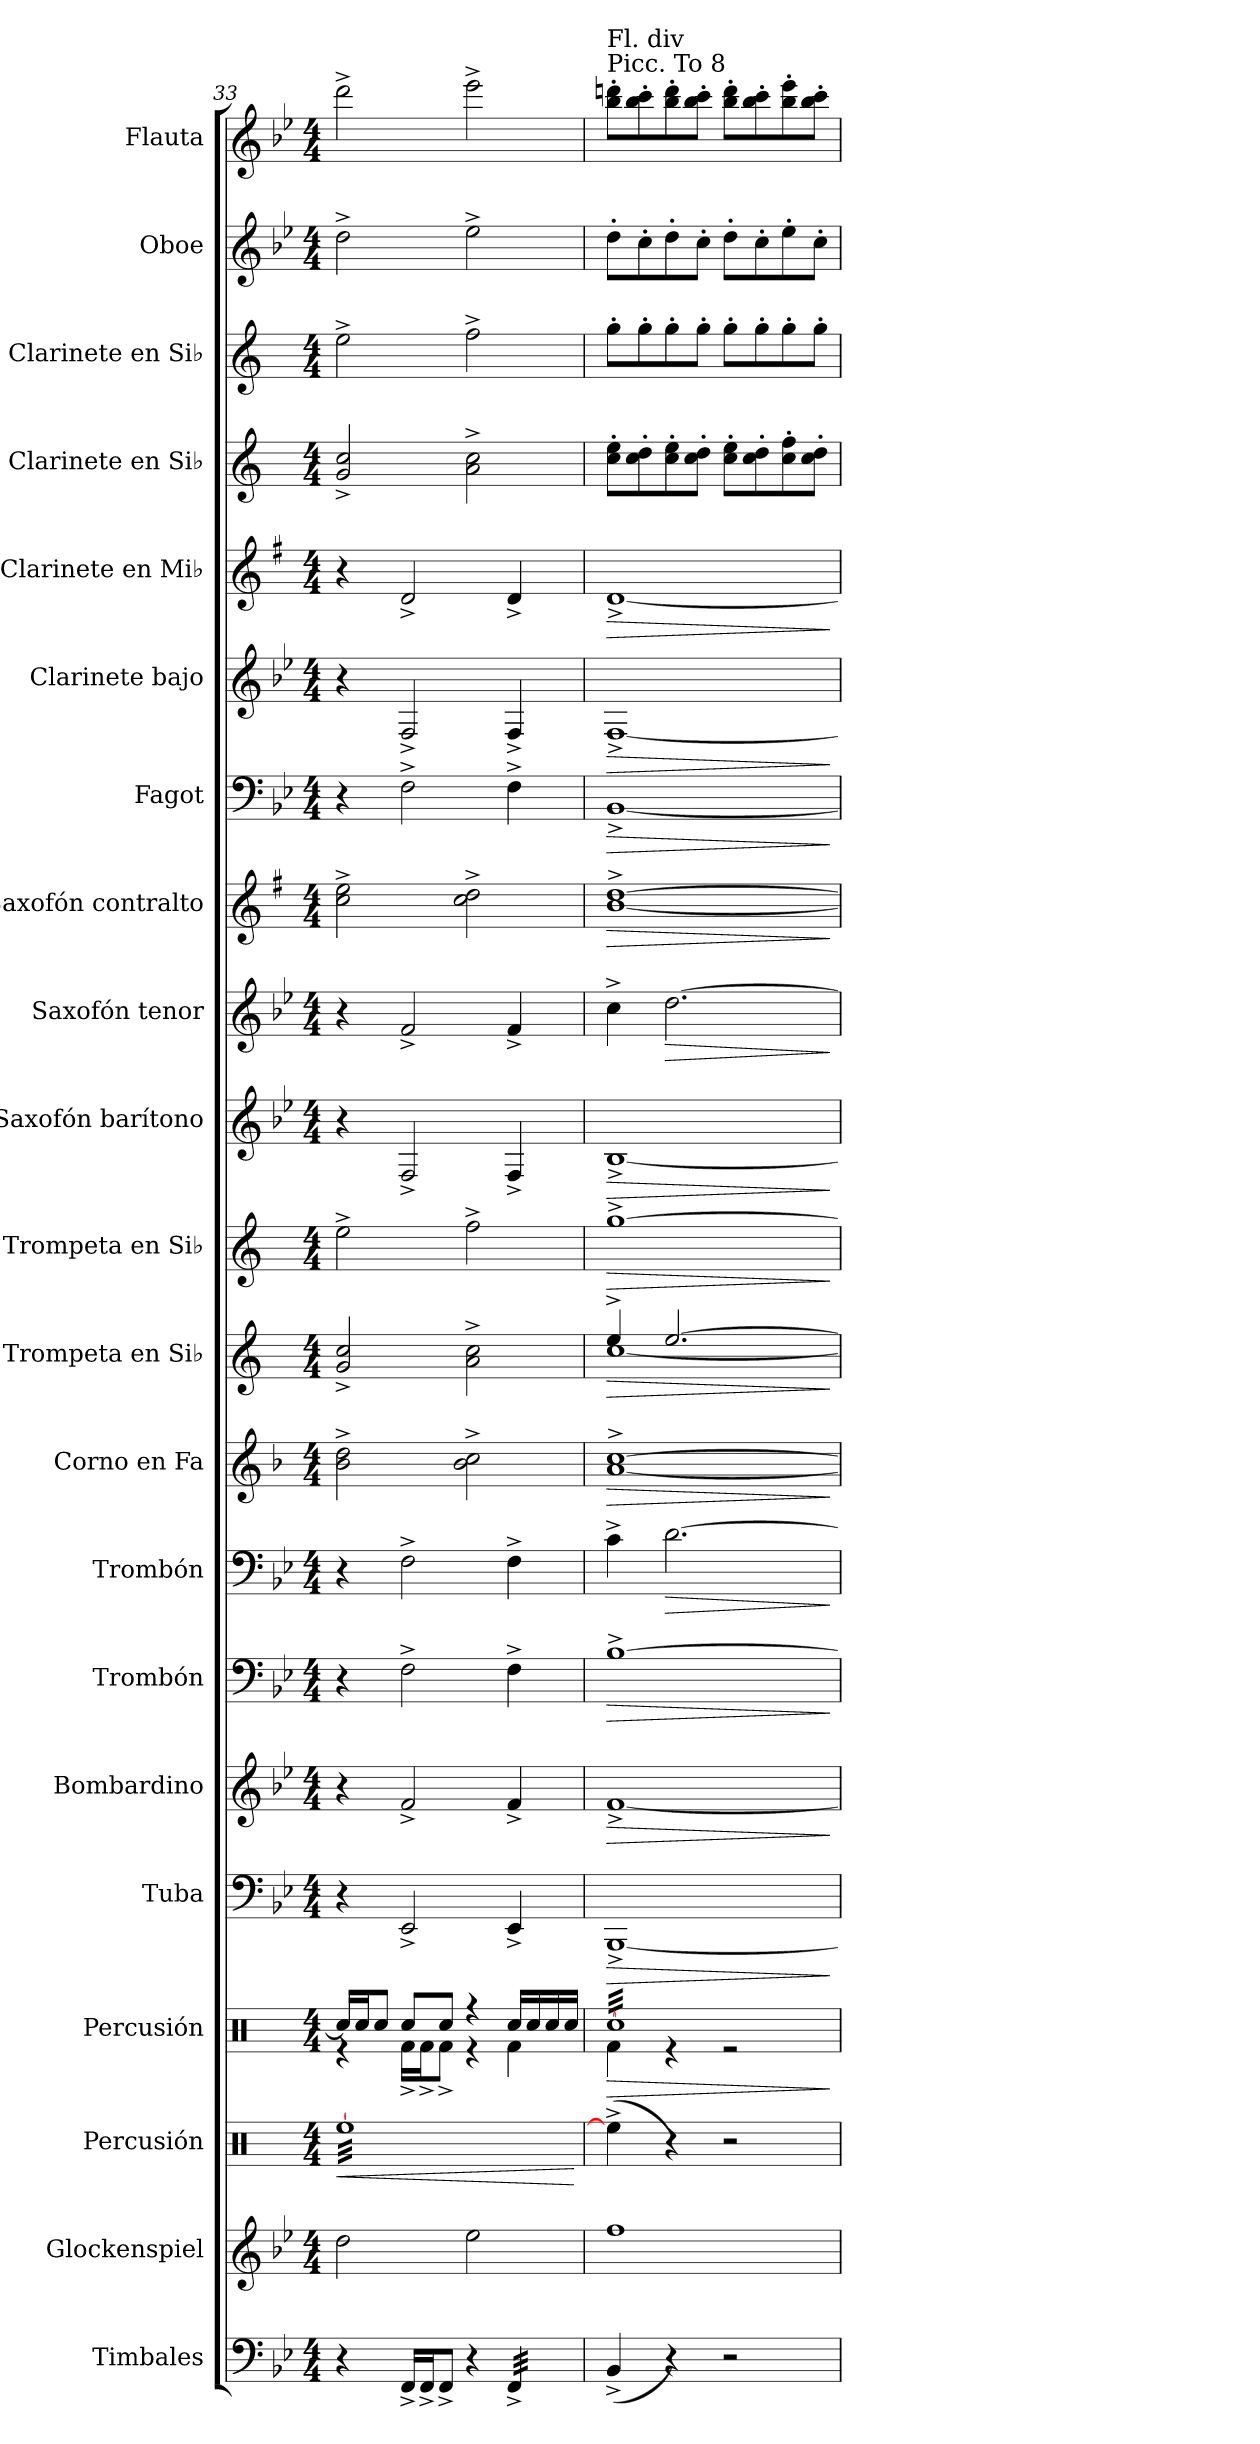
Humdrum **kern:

**kern	**kern	**kern	**dynam	**kern	**dynam	**kern	**dynam	**kern	**dynam	**kern	**dynam	**kern	**dynam	**kern	**dynam	**kern	**dynam	**kern	**dynam	**kern	**dynam	**kern	**dynam	**kern	**dynam	**kern	**dynam	**kern	**dynam	**kern	**dynam	**kern	**kern	**kern	**kern
*part21	*part20	*part19	*part19	*part18	*part18	*part17	*part17	*part16	*part16	*part15	*part15	*part14	*part14	*part13	*part13	*part12	*part12	*part11	*part11	*part10	*part10	*part9	*part9	*part8	*part8	*part7	*part7	*part6	*part6	*part5	*part5	*part4	*part3	*part2	*part1
*staff21	*staff20	*staff19	*staff19	*staff18	*staff18	*staff17	*staff17	*staff16	*staff16	*staff15	*staff15	*staff14	*staff14	*staff13	*staff13	*staff12	*staff12	*staff11	*staff11	*staff10	*staff10	*staff9	*staff9	*staff8	*staff8	*staff7	*staff7	*staff6	*staff6	*staff5	*staff5	*staff4	*staff3	*staff2	*staff1
*I"Timbales	*I"Glockenspiel	*I"Percusión	*	*I"Percusión	*	*I"Tuba	*	*I"Bombardino	*	*I"Trombón	*	*I"Trombón	*	*I"Corno en Fa	*	*I"Trompeta en Si♭	*	*I"Trompeta en Si♭	*	*I"Saxofón barítono	*	*I"Saxofón tenor	*	*I"Saxofón contralto	*	*I"Fagot	*	*I"Clarinete bajo	*	*I"Clarinete en Mi♭	*	*I"Clarinete en Si♭	*I"Clarinete en Si♭	*I"Oboe	*I"Flauta
*I'Timb.	*I'Glock.	*I'Perc.	*	*I'Perc.	*	*I'Tba.	*	*I'Bo.	*	*I'Tbn.	*	*I'Tbn.	*	*I'Cor. Fa	*	*I'Tpt. Si♭	*	*I'Tpt. Si♭	*	*I'Sax. Bar.	*	*I'Sax. T.	*	*I'Sax. Ctrl.	*	*I'Fag.	*	*I'Cl. B.	*	*I'Cl. Mi♭	*	*I'Cl. Si♭	*I'Cl. Si♭	*I'Ob.	*I'Fl.
*clefF4	*clefG2	*clefX	*	*clefX	*	*clefF4	*	*clefG2	*	*clefF4	*	*clefF4	*	*clefG2	*	*clefG2	*	*clefG2	*	*clefG2	*	*clefG2	*	*clefG2	*	*clefF4	*	*clefG2	*	*clefG2	*	*clefG2	*clefG2	*clefG2	*clefG2
*	*ITrd-14c-24	*	*	*	*	*	*	*ITrd8c14	*	*	*	*	*	*ITrd4c7	*	*ITrd1c2	*	*ITrd1c2	*	*ITrd12c21	*	*ITrd8c14	*	*ITrd5c9	*	*	*	*ITrd8c14	*	*ITrd-2c-3	*	*ITrd1c2	*ITrd1c2	*	*
*k[b-e-]	*k[b-e-]	*k[]	*	*k[]	*	*k[b-e-]	*	*k[b-e-]	*	*k[b-e-]	*	*k[b-e-]	*	*k[b-e-]	*	*k[b-e-]	*	*k[b-e-]	*	*k[b-e-]	*	*k[b-e-]	*	*k[b-e-]	*	*k[b-e-]	*	*k[b-e-]	*	*k[b-e-]	*	*k[b-e-]	*k[b-e-]	*k[b-e-]	*k[b-e-]
*M4/4	*M4/4	*M4/4	*	*M4/4	*	*M4/4	*	*M4/4	*	*M4/4	*	*M4/4	*	*M4/4	*	*M4/4	*	*M4/4	*	*M4/4	*	*M4/4	*	*M4/4	*	*M4/4	*	*M4/4	*	*M4/4	*	*M4/4	*M4/4	*M4/4	*M4/4
=33	=33	=33	=33	=33	=33	=33	=33	=33	=33	=33	=33	=33	=33	=33	=33	=33	=33	=33	=33	=33	=33	=33	=33	=33	=33	=33	=33	=33	=33	=33	=33	=33	=33	=33	=33
!	!	!LO:TX:a:t=Cr. Cym	!	!	!	!	!	!	!	!	!	!	!	!	!	!	!	!	!	!	!	!	!	!	!	!	!	!	!	!	!	!	!	!	!
!	!	!	!LO:HP:b	!	!	!	!	!	!	!	!	!	!	!	!	!	!	!	!	!	!	!	!	!	!	!	!	!	!	!	!	!	!	!	!
*	*	*	*	*^	*	*	*	*	*	*	*	*	*	*	*	*	*	*	*	*	*	*	*	*	*	*	*	*	*	*	*	*	*	*	*
*	*	*tremolo	*	*	*	*	*	*	*	*	*	*	*	*	*	*	*	*	*	*	*	*	*	*	*	*	*	*	*	*	*	*	*	*	*	*
4r	2dddd\	[32ReeLLL	<	16Rcc/LL]	4r	.	4r	.	4r	.	4r	.	4r	.	2e-\^ 2g\^	.	2f/^ 2b-/^	.	2dd^\	.	4r	.	4r	.	2e-\^ 2g\^	.	4r	.	4r	.	4r	.	2f/^ 2b-/^	2dd^\	2dd^\	2ddd^\
.	.	32Ree	.	.	.	.	.	.	.	.	.	.	.	.	.	.	.	.	.	.	.	.	.	.	.	.	.	.	.	.	.	.	.	.	.	.
.	.	32Ree	.	16Rcc/J	.	.	.	.	.	.	.	.	.	.	.	.	.	.	.	.	.	.	.	.	.	.	.	.	.	.	.	.	.	.	.	.
.	.	32Ree	.	.	.	.	.	.	.	.	.	.	.	.	.	.	.	.	.	.	.	.	.	.	.	.	.	.	.	.	.	.	.	.	.	.
.	.	32Ree	.	8Rcc/J	.	.	.	.	.	.	.	.	.	.	.	.	.	.	.	.	.	.	.	.	.	.	.	.	.	.	.	.	.	.	.	.
.	.	32Ree	.	.	.	.	.	.	.	.	.	.	.	.	.	.	.	.	.	.	.	.	.	.	.	.	.	.	.	.	.	.	.	.	.	.
.	.	32Ree	.	.	.	.	.	.	.	.	.	.	.	.	.	.	.	.	.	.	.	.	.	.	.	.	.	.	.	.	.	.	.	.	.	.
.	.	32Ree	.	.	.	.	.	.	.	.	.	.	.	.	.	.	.	.	.	.	.	.	.	.	.	.	.	.	.	.	.	.	.	.	.	.
16FF^/LL	.	32Ree	.	8Rcc/L	16Rf^\LL	.	2EE-^/	.	2F^/	.	2F^\	.	2F^\	.	.	.	.	.	.	.	2FF^/	.	2F^/	.	.	.	2F^\	.	2FF^/	.	2f^/	.	.	.	.	.
.	.	32Ree	.	.	.	.	.	.	.	.	.	.	.	.	.	.	.	.	.	.	.	.	.	.	.	.	.	.	.	.	.	.	.	.	.	.
16FF^/J	.	32Ree	.	.	16Rf^\J	.	.	.	.	.	.	.	.	.	.	.	.	.	.	.	.	.	.	.	.	.	.	.	.	.	.	.	.	.	.	.
.	.	32Ree	.	.	.	.	.	.	.	.	.	.	.	.	.	.	.	.	.	.	.	.	.	.	.	.	.	.	.	.	.	.	.	.	.	.
8FF^/J	.	32Ree	.	8Rcc/J	8Rf^\J	.	.	.	.	.	.	.	.	.	.	.	.	.	.	.	.	.	.	.	.	.	.	.	.	.	.	.	.	.	.	.
.	.	32Ree	.	.	.	.	.	.	.	.	.	.	.	.	.	.	.	.	.	.	.	.	.	.	.	.	.	.	.	.	.	.	.	.	.	.
.	.	32Ree	.	.	.	.	.	.	.	.	.	.	.	.	.	.	.	.	.	.	.	.	.	.	.	.	.	.	.	.	.	.	.	.	.	.
.	.	32Ree	.	.	.	.	.	.	.	.	.	.	.	.	.	.	.	.	.	.	.	.	.	.	.	.	.	.	.	.	.	.	.	.	.	.
4r	2eeee-\	32Ree	.	4r	4r	.	.	.	.	.	.	.	.	.	2e-\^ 2f\^	.	2g\^ 2b-\^	.	2ee-^\	.	.	.	.	.	2e-\^ 2f\^	.	.	.	.	.	.	.	2g\^ 2b-\^	2ee-^\	2ee-^\	2eee-^\
.	.	32Ree	.	.	.	.	.	.	.	.	.	.	.	.	.	.	.	.	.	.	.	.	.	.	.	.	.	.	.	.	.	.	.	.	.	.
.	.	32Ree	.	.	.	.	.	.	.	.	.	.	.	.	.	.	.	.	.	.	.	.	.	.	.	.	.	.	.	.	.	.	.	.	.	.
.	.	32Ree	.	.	.	.	.	.	.	.	.	.	.	.	.	.	.	.	.	.	.	.	.	.	.	.	.	.	.	.	.	.	.	.	.	.
.	.	32Ree	.	.	.	.	.	.	.	.	.	.	.	.	.	.	.	.	.	.	.	.	.	.	.	.	.	.	.	.	.	.	.	.	.	.
.	.	32Ree	.	.	.	.	.	.	.	.	.	.	.	.	.	.	.	.	.	.	.	.	.	.	.	.	.	.	.	.	.	.	.	.	.	.
.	.	32Ree	.	.	.	.	.	.	.	.	.	.	.	.	.	.	.	.	.	.	.	.	.	.	.	.	.	.	.	.	.	.	.	.	.	.
.	.	32Ree	.	.	.	.	.	.	.	.	.	.	.	.	.	.	.	.	.	.	.	.	.	.	.	.	.	.	.	.	.	.	.	.	.	.
*tremolo	*	*	*	*	*	*	*	*	*	*	*	*	*	*	*	*	*	*	*	*	*	*	*	*	*	*	*	*	*	*	*	*	*	*	*	*
32FF^/LLL	.	32Ree	.	16Rcc/LL	4Rf\	.	4EE-^/	.	4F^/	.	4F^\	.	4F^\	.	.	.	.	.	.	.	4FF^/	.	4F^/	.	.	.	4F^\	.	4FF^/	.	4f^/	.	.	.	.	.
32FF^/	.	32Ree	.	.	.	.	.	.	.	.	.	.	.	.	.	.	.	.	.	.	.	.	.	.	.	.	.	.	.	.	.	.	.	.	.	.
32FF^/	.	32Ree	.	16Rcc/	.	.	.	.	.	.	.	.	.	.	.	.	.	.	.	.	.	.	.	.	.	.	.	.	.	.	.	.	.	.	.	.
32FF^/	.	32Ree	.	.	.	.	.	.	.	.	.	.	.	.	.	.	.	.	.	.	.	.	.	.	.	.	.	.	.	.	.	.	.	.	.	.
32FF^/	.	32Ree	.	16Rcc/	.	.	.	.	.	.	.	.	.	.	.	.	.	.	.	.	.	.	.	.	.	.	.	.	.	.	.	.	.	.	.	.
32FF^/	.	32Ree	.	.	.	.	.	.	.	.	.	.	.	.	.	.	.	.	.	.	.	.	.	.	.	.	.	.	.	.	.	.	.	.	.	.
32FF^/	.	32Ree	.	16Rcc/JJ	.	.	.	.	.	.	.	.	.	.	.	.	.	.	.	.	.	.	.	.	.	.	.	.	.	.	.	.	.	.	.	.
32FF^/JJJ	.	32ReeJJJ	.	.	.	.	.	.	.	.	.	.	.	.	.	.	.	.	.	.	.	.	.	.	.	.	.	.	.	.	.	.	.	.	.	.
*	*	*Xtremolo	*	*	*	*	*	*	*	*	*	*	*	*	*	*	*	*	*	*	*	*	*	*	*	*	*	*	*	*	*	*	*	*	*	*
*Xtremolo	*	*	*	*	*	*	*	*	*	*	*	*	*	*	*	*	*	*	*	*	*	*	*	*	*	*	*	*	*	*	*	*	*	*	*	*
*	*	*	*	*v	*v	*	*	*	*	*	*	*	*	*	*	*	*	*	*	*	*	*	*	*	*	*	*	*	*	*	*	*	*	*	*	*
.	.	.	[	.	.	.	.	.	.	.	.	.	.	.	.	.	.	.	.	.	.	.	.	.	.	.	.	.	.	.	.	.	.	.	.
!!LO:PB:g=z
=34	=34	=34	=34	=34	=34	=34	=34	=34	=34	=34	=34	=34	=34	=34	=34	=34	=34	=34	=34	=34	=34	=34	=34	=34	=34	=34	=34	=34	=34	=34	=34	=34	=34	=34	=34
!	!	!	!	!	!	!	!	!	!	!	!	!	!	!	!	!	!	!	!	!	!	!	!	!	!	!	!	!	!	!	!	!	!	!	!LO:TX:a:t=Picc.  To 8
!	!	!	!	!	!	!	!	!	!	!	!	!	!	!	!	!	!	!	!	!	!	!	!	!	!	!	!	!	!	!	!	!	!	!	!LO:TX:a:t=Fl. div
!	!	!	!	!	!LO:HP:b	!	!LO:HP:b	!	!LO:HP:b	!	!LO:HP:b	!	!	!	!LO:HP:b	!	!LO:HP:b	!	!LO:HP:b	!	!LO:HP:b	!	!	!	!LO:HP:b	!	!LO:HP:b	!	!LO:HP:b	!	!LO:HP:b	!	!	!	!
*	*	*	*	*^	*	*	*	*	*	*	*	*	*	*	*	*^	*	*	*	*	*	*	*	*	*	*	*	*	*	*	*	*	*	*	*
*	*	*	*	*tremolo	*	*	*	*	*	*	*	*	*	*	*	*	*	*	*	*	*	*	*	*	*	*	*	*	*	*	*	*	*	*	*	*	*
(<4BB-^/	1ffff	(>4Ree^\]	.	[32RccLLL	4Rf\	>	[1BBB-^	>	[1F^	>	[1B-^	>	4c^\	.	[1d^ [1f^	>	4dd^/	[1b-	>	[1ff^	>	[1BB-^	>	4c^\	.	[1d^ [1f^	>	[1BB-^	>	[1FF^	>	[1f^	>	8b-\' 8dd\'L	8ff'\L	8dd'\L	8bb-\' 8dddn\'L
.	.	.	.	32Rcc	.	.	.	.	.	.	.	.	.	.	.	.	.	.	.	.	.	.	.	.	.	.	.	.	.	.	.	.	.	.	.	.	.
.	.	.	.	32Rcc	.	.	.	.	.	.	.	.	.	.	.	.	.	.	.	.	.	.	.	.	.	.	.	.	.	.	.	.	.	.	.	.	.
.	.	.	.	32Rcc	.	.	.	.	.	.	.	.	.	.	.	.	.	.	.	.	.	.	.	.	.	.	.	.	.	.	.	.	.	.	.	.	.
.	.	.	.	32Rcc	.	.	.	.	.	.	.	.	.	.	.	.	.	.	.	.	.	.	.	.	.	.	.	.	.	.	.	.	.	8b-\' 8cc\'	8ff'\	8cc'\	8bb-\' 8ccc\'
.	.	.	.	32Rcc	.	.	.	.	.	.	.	.	.	.	.	.	.	.	.	.	.	.	.	.	.	.	.	.	.	.	.	.	.	.	.	.	.
.	.	.	.	32Rcc	.	.	.	.	.	.	.	.	.	.	.	.	.	.	.	.	.	.	.	.	.	.	.	.	.	.	.	.	.	.	.	.	.
.	.	.	.	32Rcc	.	.	.	.	.	.	.	.	.	.	.	.	.	.	.	.	.	.	.	.	.	.	.	.	.	.	.	.	.	.	.	.	.
!	!	!	!	!	!	!	!	!	!	!	!	!	!	!LO:HP:b	!	!	!	!	!	!	!	!	!	!	!LO:HP:b	!	!	!	!	!	!	!	!	!	!	!	!
4r)	.	4r)	.	32Rcc	4r	.	.	.	.	.	.	.	[2.d\	>	.	.	[2.dd/	.	.	.	.	.	.	[2.d\	>	.	.	.	.	.	.	.	.	8b-\' 8dd\'	8ff'\	8dd'\	8bb-\' 8ddd\'
.	.	.	.	32Rcc	.	.	.	.	.	.	.	.	.	.	.	.	.	.	.	.	.	.	.	.	.	.	.	.	.	.	.	.	.	.	.	.	.
.	.	.	.	32Rcc	.	.	.	.	.	.	.	.	.	.	.	.	.	.	.	.	.	.	.	.	.	.	.	.	.	.	.	.	.	.	.	.	.
.	.	.	.	32Rcc	.	.	.	.	.	.	.	.	.	.	.	.	.	.	.	.	.	.	.	.	.	.	.	.	.	.	.	.	.	.	.	.	.
.	.	.	.	32Rcc	.	.	.	.	.	.	.	.	.	.	.	.	.	.	.	.	.	.	.	.	.	.	.	.	.	.	.	.	.	8b-\' 8cc\'J	8ff'\J	8cc'\J	8bb-\' 8ccc\'J
.	.	.	.	32Rcc	.	.	.	.	.	.	.	.	.	.	.	.	.	.	.	.	.	.	.	.	.	.	.	.	.	.	.	.	.	.	.	.	.
.	.	.	.	32Rcc	.	.	.	.	.	.	.	.	.	.	.	.	.	.	.	.	.	.	.	.	.	.	.	.	.	.	.	.	.	.	.	.	.
.	.	.	.	32Rcc	.	.	.	.	.	.	.	.	.	.	.	.	.	.	.	.	.	.	.	.	.	.	.	.	.	.	.	.	.	.	.	.	.
2r	.	2r	.	32Rcc	2r	.	.	.	.	.	.	.	.	.	.	.	.	.	.	.	.	.	.	.	.	.	.	.	.	.	.	.	.	8b-\' 8dd\'L	8ff'\L	8dd'\L	8bb-\' 8ddd\'L
.	.	.	.	32Rcc	.	.	.	.	.	.	.	.	.	.	.	.	.	.	.	.	.	.	.	.	.	.	.	.	.	.	.	.	.	.	.	.	.
.	.	.	.	32Rcc	.	.	.	.	.	.	.	.	.	.	.	.	.	.	.	.	.	.	.	.	.	.	.	.	.	.	.	.	.	.	.	.	.
.	.	.	.	32Rcc	.	.	.	.	.	.	.	.	.	.	.	.	.	.	.	.	.	.	.	.	.	.	.	.	.	.	.	.	.	.	.	.	.
.	.	.	.	32Rcc	.	.	.	.	.	.	.	.	.	.	.	.	.	.	.	.	.	.	.	.	.	.	.	.	.	.	.	.	.	8b-\' 8cc\'	8ff'\	8cc'\	8bb-\' 8ccc\'
.	.	.	.	32Rcc	.	.	.	.	.	.	.	.	.	.	.	.	.	.	.	.	.	.	.	.	.	.	.	.	.	.	.	.	.	.	.	.	.
.	.	.	.	32Rcc	.	.	.	.	.	.	.	.	.	.	.	.	.	.	.	.	.	.	.	.	.	.	.	.	.	.	.	.	.	.	.	.	.
.	.	.	.	32Rcc	.	.	.	.	.	.	.	.	.	.	.	.	.	.	.	.	.	.	.	.	.	.	.	.	.	.	.	.	.	.	.	.	.
.	.	.	.	32Rcc	.	.	.	.	.	.	.	.	.	.	.	.	.	.	.	.	.	.	.	.	.	.	.	.	.	.	.	.	.	8b-\' 8ee-\'	8ff'\	8ee-'\	8bb-\' 8eee-\'
.	.	.	.	32Rcc	.	.	.	.	.	.	.	.	.	.	.	.	.	.	.	.	.	.	.	.	.	.	.	.	.	.	.	.	.	.	.	.	.
.	.	.	.	32Rcc	.	.	.	.	.	.	.	.	.	.	.	.	.	.	.	.	.	.	.	.	.	.	.	.	.	.	.	.	.	.	.	.	.
.	.	.	.	32Rcc	.	.	.	.	.	.	.	.	.	.	.	.	.	.	.	.	.	.	.	.	.	.	.	.	.	.	.	.	.	.	.	.	.
.	.	.	.	32Rcc	.	.	.	.	.	.	.	.	.	.	.	.	.	.	.	.	.	.	.	.	.	.	.	.	.	.	.	.	.	8b-\' 8cc\'J	8ff'\J	8cc'\J	8bb-\' 8ccc\'J
.	.	.	.	32Rcc	.	.	.	.	.	.	.	.	.	.	.	.	.	.	.	.	.	.	.	.	.	.	.	.	.	.	.	.	.	.	.	.	.
.	.	.	.	32Rcc	.	.	.	.	.	.	.	.	.	.	.	.	.	.	.	.	.	.	.	.	.	.	.	.	.	.	.	.	.	.	.	.	.
.	.	.	.	32RccJJJ	.	.	.	.	.	.	.	.	.	.	.	.	.	.	.	.	.	.	.	.	.	.	.	.	.	.	.	.	.	.	.	.	.
*	*	*	*	*Xtremolo	*	*	*	*	*	*	*	*	*	*	*	*	*	*	*	*	*	*	*	*	*	*	*	*	*	*	*	*	*	*	*	*	*
*	*	*	*	*v	*v	*	*	*	*	*	*	*	*	*	*	*	*v	*v	*	*	*	*	*	*	*	*	*	*	*	*	*	*	*	*	*	*	*
.	.	.	.	.	]	.	]	.	]	.	]	.	]	.	]	.	]	.	]	.	]	.	]	.	]	.	]	.	]	.	]	.	.	.	.
=	=	=	=	=	=	=	=	=	=	=	=	=	=	=	=	=	=	=	=	=	=	=	=	=	=	=	=	=	=	=	=	=	=	=	=
*-	*-	*-	*-	*-	*-	*-	*-	*-	*-	*-	*-	*-	*-	*-	*-	*-	*-	*-	*-	*-	*-	*-	*-	*-	*-	*-	*-	*-	*-	*-	*-	*-	*-	*-	*-
